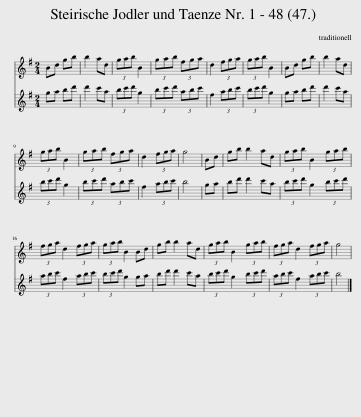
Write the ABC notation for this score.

X:1
%%score 1 2
L:1/8
M:2/4
I:linebreak $
K:G
V:1 treble
V:2 treble
V:1
 Bd gb | b2 ad | (3gab B2 | (3gab (3fga | d2 (3fga | %5
 (3gab B2 | Bd gb | b2 ad |$ (3gab B2 | (3gab (3fga | %10
 d2 (3fga | g4 | Bd | gb b2 ad | (3gab B2 (3gab |$ %15
 (3fga d2 (3fga | (3gab B2 Bd | gb b2 ad | (3gab B2 (3gab | (3fga d2 (3fga | %20
 g4 | %21
V:2
 ga bd' | d'2 c'a | (3bc'd' g2 | (3bc'd' (3abc' | f2 (3abc' | %5
 (3bc'd' g2 | ga bd' | d'2 c'a |$ (3bc'd' g2 | (3bc'd' (3abc' | %10
 f2 (3abc' | b4 | ga | bd' d'2 c'a | (3bc'd' g2 (3bc'd' |$ %15
 (3abc' f2 (3abc' | (3bc'd' g2 ga | bd' d'2 c'a | (3bc'd' g2 (3bc'd' | (3abc' f2 (3abc' | %20
 b4 | %21
